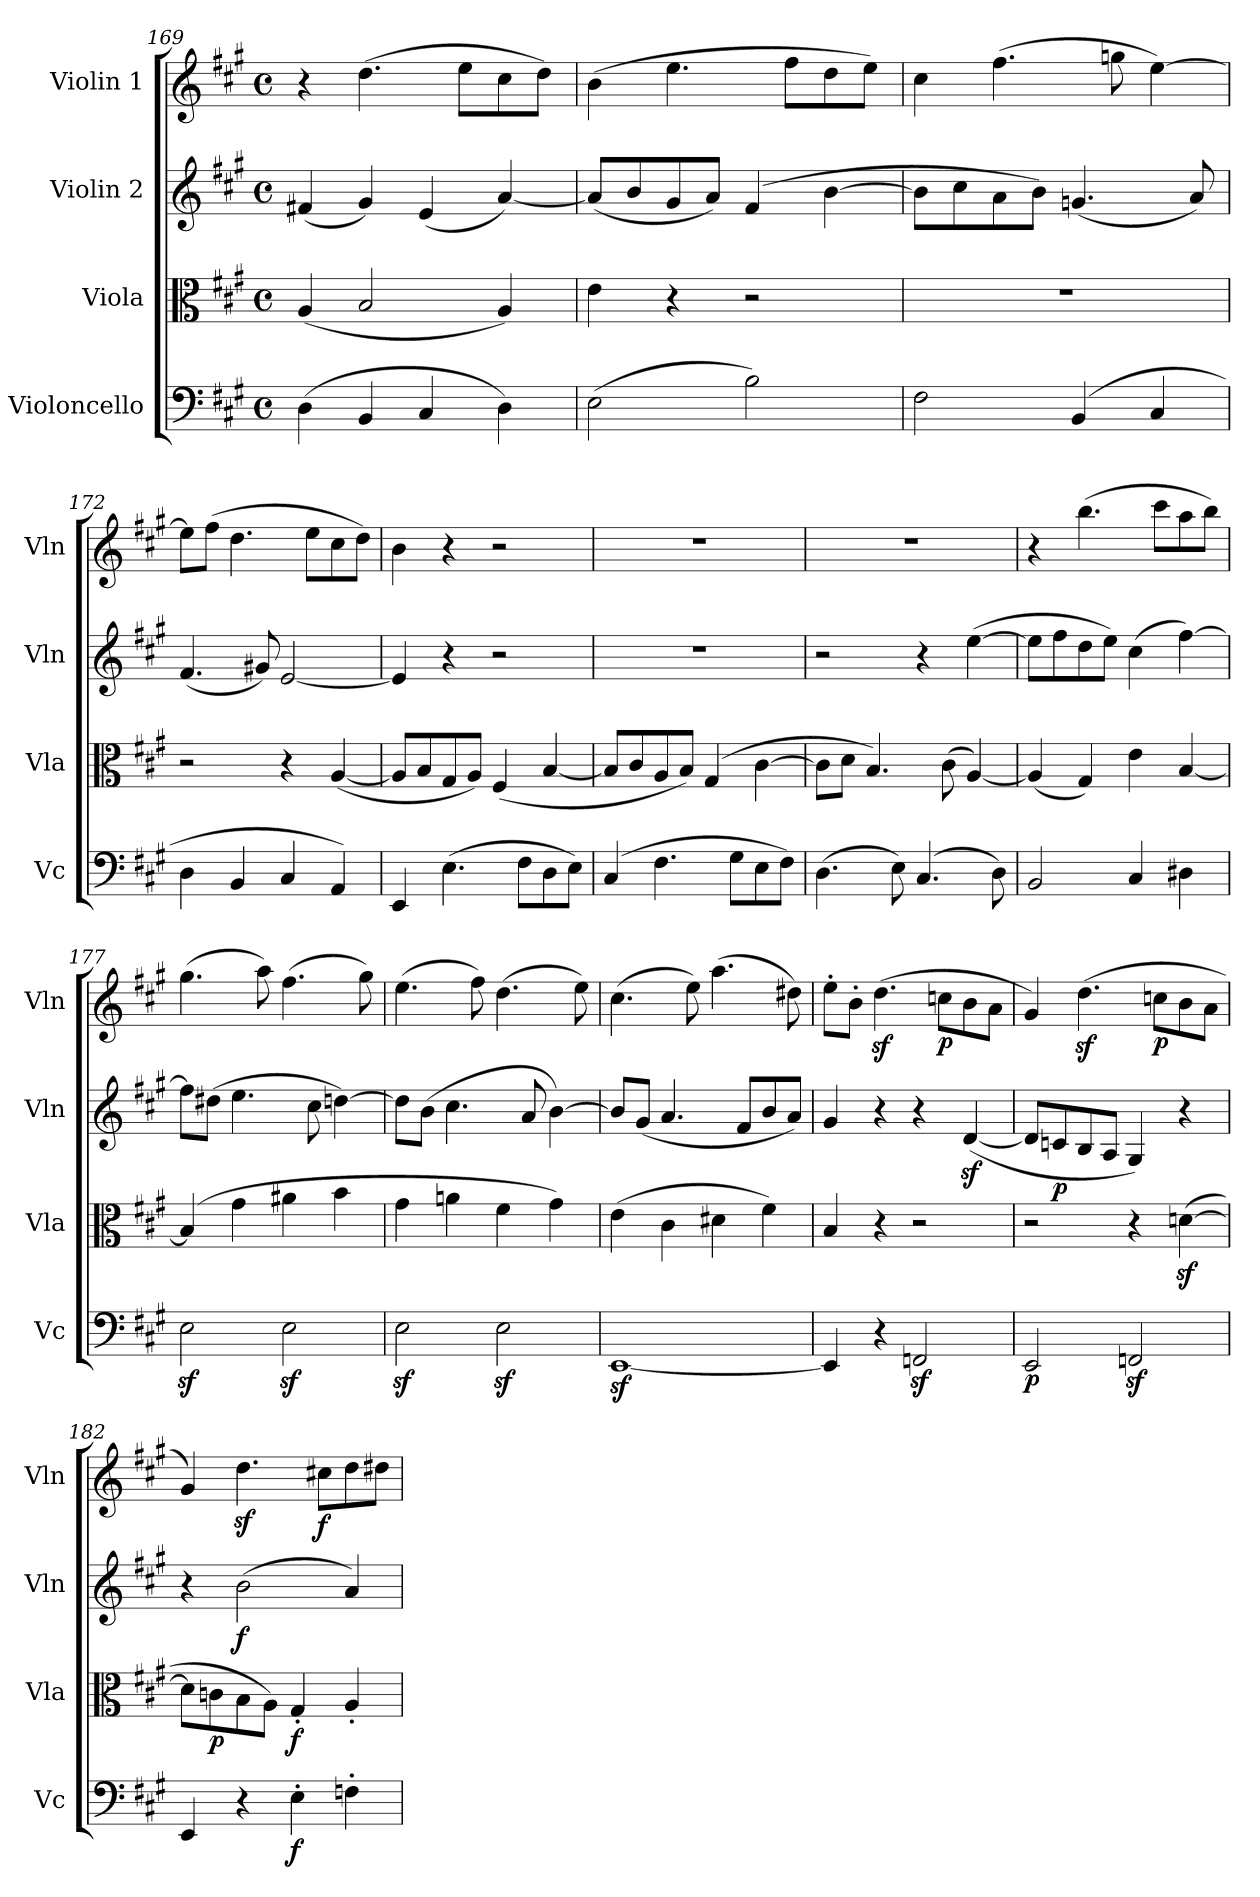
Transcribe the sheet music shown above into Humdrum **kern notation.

**kern	**dynam	**kern	**dynam	**kern	**dynam	**kern	**dynam
*part4	*part4	*part3	*part3	*part2	*part2	*part1	*part1
*staff4	*staff4	*staff3	*staff3	*staff2	*staff2	*staff1	*staff1
*I"Violoncello	*	*I"Viola	*	*I"Violin 2	*	*I"Violin 1	*
*I'Vc	*	*I'Vla	*	*I'Vln	*	*I'Vln	*
*clefF4	*	*clefC3	*	*clefG2	*	*clefG2	*
*k[f#c#g#]	*	*k[f#c#g#]	*	*k[f#c#g#]	*	*k[f#c#g#]	*
*M4/4	*	*M4/4	*	*M4/4	*	*M4/4	*
*met(c)	*	*met(c)	*	*met(c)	*	*met(c)	*
=169	=169	=169	=169	=169	=169	=169	=169
(4D\	.	(4A/	.	(4f#X/	.	4r	.
4BB/	.	2B/	.	4g#/)	.	(4.dd\	.
4C#/	.	.	.	(4e/	.	.	.
.	.	.	.	.	.	8ee\L	.
4D\)	.	4A/)	.	[4a/)	.	8cc#\	.
.	.	.	.	.	.	8dd\J)	.
!!LO:PB:g=z
=170	=170	=170	=170	=170	=170	=170	=170
(2E\	.	4e\	.	(8a/L]	.	(4b\	.
.	.	.	.	8b/	.	.	.
.	.	4r	.	8g#/	.	4.ee\	.
.	.	.	.	8a/J)	.	.	.
2B\)	.	2r	.	(4f#/	.	.	.
.	.	.	.	.	.	8ff#\L	.
.	.	.	.	[4b\	.	8dd\	.
.	.	.	.	.	.	8ee\J)	.
=171	=171	=171	=171	=171	=171	=171	=171
2F#\	.	1r	.	8b\L]	.	4cc#\	.
.	.	.	.	8cc#\	.	.	.
.	.	.	.	8a\	.	(4.ff#\	.
.	.	.	.	8b\J)	.	.	.
(4BB/	.	.	.	(4.gn/	.	.	.
.	.	.	.	.	.	8ggn\	.
4C#/	.	.	.	.	.	[4ee\)	.
.	.	.	.	8a/)	.	.	.
=172	=172	=172	=172	=172	=172	=172	=172
4D\	.	2r	.	(4.f#/	.	8ee\L]	.
.	.	.	.	.	.	(8ff#\J	.
4BB/	.	.	.	.	.	4.dd\	.
.	.	.	.	8g#X/)	.	.	.
4C#/	.	4r	.	[2e/	.	.	.
.	.	.	.	.	.	8ee\L	.
4AA/)	.	([4A/	.	.	.	8cc#\	.
.	.	.	.	.	.	8dd\J)	.
=173	=173	=173	=173	=173	=173	=173	=173
4EE/	.	8A/L]	.	4e/]	.	4b\	.
.	.	8B/	.	.	.	.	.
(4.E\	.	8G#/	.	4r	.	4r	.
.	.	8A/J)	.	.	.	.	.
.	.	(4F#/	.	2r	.	2r	.
8F#\L	.	.	.	.	.	.	.
8D\	.	[4B/	.	.	.	.	.
8E\J)	.	.	.	.	.	.	.
=174	=174	=174	=174	=174	=174	=174	=174
(4C#/	.	8B/L]	.	1r	.	1r	.
.	.	8c#/	.	.	.	.	.
4.F#\	.	8A/	.	.	.	.	.
.	.	8B/J)	.	.	.	.	.
.	.	(4G#/	.	.	.	.	.
8G#\L	.	.	.	.	.	.	.
8E\	.	[4c#\	.	.	.	.	.
8F#\J)	.	.	.	.	.	.	.
=175	=175	=175	=175	=175	=175	=175	=175
(4.D\	.	8c#\L]	.	2r	.	1r	.
.	.	8d\J	.	.	.	.	.
.	.	4.B/)	.	.	.	.	.
8E\)	.	.	.	.	.	.	.
(4.C#/	.	.	.	4r	.	.	.
.	.	(8c#\	.	.	.	.	.
.	.	[4A/)	.	([4ee\	.	.	.
8D\)	.	.	.	.	.	.	.
!!LO:LB:g=z
=176	=176	=176	=176	=176	=176	=176	=176
2BB/	.	(4A/]	.	8ee\L]	.	4r	.
.	.	.	.	8ff#\	.	.	.
.	.	4G#/)	.	8dd\	.	(4.bb\	.
.	.	.	.	8ee\J)	.	.	.
4C#/	.	4e\	.	(4cc#\	.	.	.
.	.	.	.	.	.	8ccc#\L	.
4D#X\	.	[4B/	.	[4ff#\)	.	8aa\	.
.	.	.	.	.	.	8bb\J)	.
=177	=177	=177	=177	=177	=177	=177	=177
2Ez<\	.	(4B/]	.	8ff#\L]	.	(4.gg#\	.
.	.	.	.	(8dd#X\J	.	.	.
.	.	4g#\	.	4.ee\	.	.	.
.	.	.	.	.	.	8aa\)	.
2Ez<\	.	4a#X\	.	.	.	(4.ff#\	.
.	.	.	.	8cc#\	.	.	.
.	.	4b\	.	[4ddn\)	.	.	.
.	.	.	.	.	.	8gg#\)	.
=178	=178	=178	=178	=178	=178	=178	=178
2Ez<\	.	4g#\	.	8dd\L]	.	(4.ee\	.
.	.	.	.	(8b\J	.	.	.
.	.	4an\	.	4.cc#\	.	.	.
.	.	.	.	.	.	8ff#\)	.
2Ez<\	.	4f#\	.	.	.	(4.dd\	.
.	.	.	.	8a/	.	.	.
.	.	4g#\)	.	[4b\)	.	.	.
.	.	.	.	.	.	8ee\)	.
!!LO:LB:g=z
=179	=179	=179	=179	=179	=179	=179	=179
[1EEz<	.	(4e\	.	8b/L]	.	(4.cc#\	.
.	.	.	.	(8g#/J	.	.	.
.	.	4c#\	.	4.a/	.	.	.
.	.	.	.	.	.	8ee\)	.
.	.	4d#X\	.	.	.	(4.aa\	.
.	.	.	.	8f#/L	.	.	.
.	.	4f#\)	.	8b/	.	.	.
.	.	.	.	8a/J)	.	8dd#X\)	.
=180	=180	=180	=180	=180	=180	=180	=180
4EE/]	.	4B/	.	4g#/	.	8ee'\L	.
.	.	.	.	.	.	8b'\J	.
4r	.	4r	.	4r	.	(4.ddz<\	.
2FFnz</	.	2r	.	4r	.	.	.
!	!	!	!	!	!	!	!LO:DY:b
.	.	.	.	.	.	8ccn\L	p
.	.	.	.	([4dz</	.	8b\	.
.	.	.	.	.	.	8a\J	.
=181	=181	=181	=181	=181	=181	=181	=181
!	!LO:DY:b	!	!	!	!	!	!
2EE/	p	2r	.	8d/L]	.	4g#/)	.
!	!	!	!	!	!LO:DY:b	!	!
.	.	.	.	8cn/	p	.	.
.	.	.	.	8B/	.	(4.ddz<\	.
.	.	.	.	8A/J	.	.	.
2FFnz</	.	4r	.	4G#/)	.	.	.
!	!	!	!	!	!	!	!LO:DY:b
.	.	.	.	.	.	8ccn\L	p
.	.	([4dnz<\	.	4r	.	8b\	.
.	.	.	.	.	.	8a\J	.
=182	=182	=182	=182	=182	=182	=182	=182
4EE/	.	8d\L]	.	4r	.	4g#/)	.
!	!	!	!LO:DY:b	!	!	!	!
.	.	8cn\	p	.	.	.	.
!	!	!	!	!	!LO:DY:b	!	!
4r	.	8B\	.	(2b\	f	4.ddz<\	.
.	.	8A\J)	.	.	.	.	.
!	!LO:DY:b	!	!LO:DY:b	!	!	!	!
4E'\	f	4G#'/	f	.	.	.	.
!	!	!	!	!	!	!	!LO:DY:b
.	.	.	.	.	.	8cc#X\L	f
4Fn'\	.	4A'/	.	4a/)	.	8dd\	.
.	.	.	.	.	.	8dd#X\J	.
=	=	=	=	=	=	=	=
*-	*-	*-	*-	*-	*-	*-	*-
